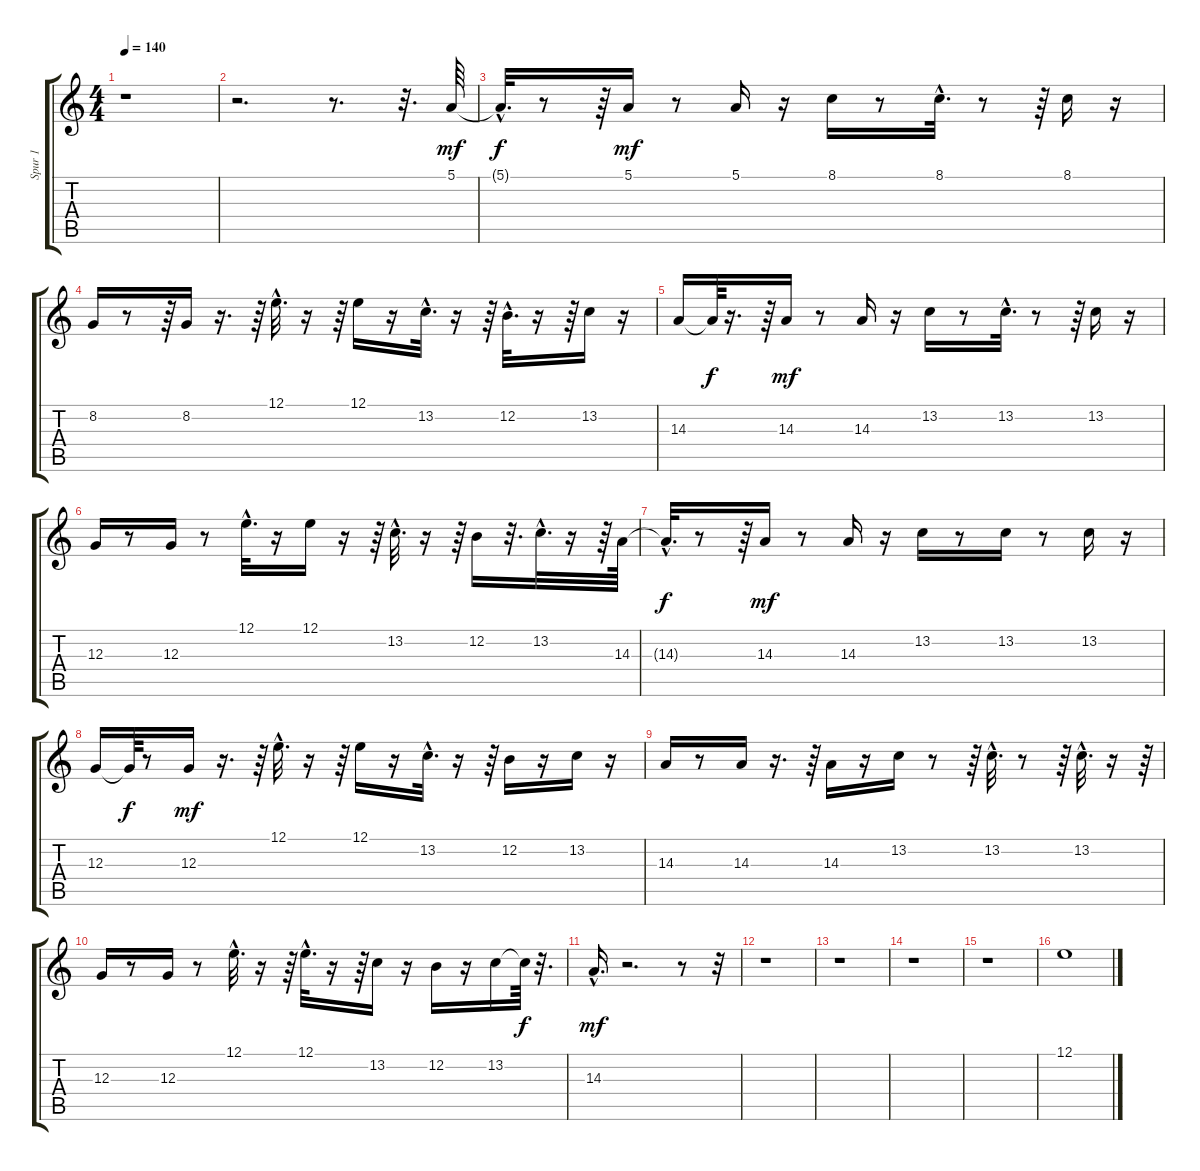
\track ("Spur 1" "Spur 1") {instrument fx7echoes}
\staff {score tabs}
\tuning (E4 B3 G3 D3 A2 E2) {hide}
\ts (4 4)
\tempo 140
\clef g2
\ks c
r.1{dy f} |
r.2{d} r.8{d} r.32{d} 5.1.64{dy mf} |
5.1{hac t}.32{d dy f} r.8 r.64 5.1.16{dy mf} r.8 5.1.16 r.16 8.1.16 r.8 8.1{hac}.32{d} r.8 r.64 8.1.16 r.16 |
8.2.16 r.8 r.64 8.2.16 r.16{d} r.64 12.1{hac}.32{d} r.16 r.64 12.1.16 r.16 13.2{hac}.32{d} r.16 r.64 12.2{hac}.32{d} r.16 r.64 13.2.16 r.16 |
14.3.16 14.3{t}.64{dy f} r.16{d} r.64 14.3.16{dy mf} r.8 14.3.16 r.16 13.2.16 r.8 13.2{hac}.32{d} r.8 r.64 13.2.16 r.16 |
12.3.16 r.8 12.3.16 r.8 12.1{hac}.32{d} r.16 12.1.16 r.16 r.64 13.2{hac}.32{d} r.16 r.64 12.2.16 r.32{d} 13.2{hac}.32{d} r.16 r.64 14.3.64 |
14.3{hac t}.32{d dy f} r.8 r.64 14.3.16{dy mf} r.8 14.3.16 r.16 13.2.16 r.8 13.2.16 r.8 13.2.16 r.16 |
12.3.16 12.3{t}.64{dy f} r.8 12.3.16{dy mf} r.16{d} r.64 12.1{hac}.32{d} r.16 r.64 12.1.16 r.16 13.2{hac}.32{d} r.16 r.64 12.2.16 r.16 13.2.16 r.16 |
14.3.16 r.8 14.3.16 r.16{d} r.64 14.3.16 r.16 13.2.16 r.8 r.64 13.2{hac}.32{d} r.8 r.64 13.2{hac}.32{d} r.16 r.64 |
12.3.16 r.8 12.3.16 r.8 12.1{hac}.32{d} r.16 r.64 12.1{hac}.32{d} r.16 r.64 13.2.16 r.16 12.2.16 r.16 13.2.16 13.2{t}.64{dy f} r.32{d} |
14.3{hac}.16{d dy mf} r.2{d} r.8 r.32 |
r.1 |
r.1 |
r.1 |
r.1 |
12.1.1
